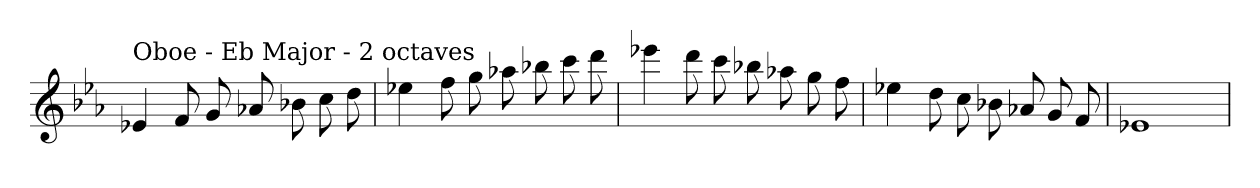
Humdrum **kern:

**kern
*part1
*staff1
*clefG2
*k[b-e-a-]
*E-:
=
!LO:TX:a:t=Oboe - Eb Major - 2 octaves
4e-X
8f
8g
8a-X
8b-X
8cc
8dd
=
4ee-X
8ff
8gg
8aa-X
8bb-X
8ccc
8ddd
=
4eee-X
8ddd
8ccc
8bb-X
8aa-X
8gg
8ff
=
4ee-X
8dd
8cc
8b-X
8a-X
8g
8f
=
1e-X
=
*-
